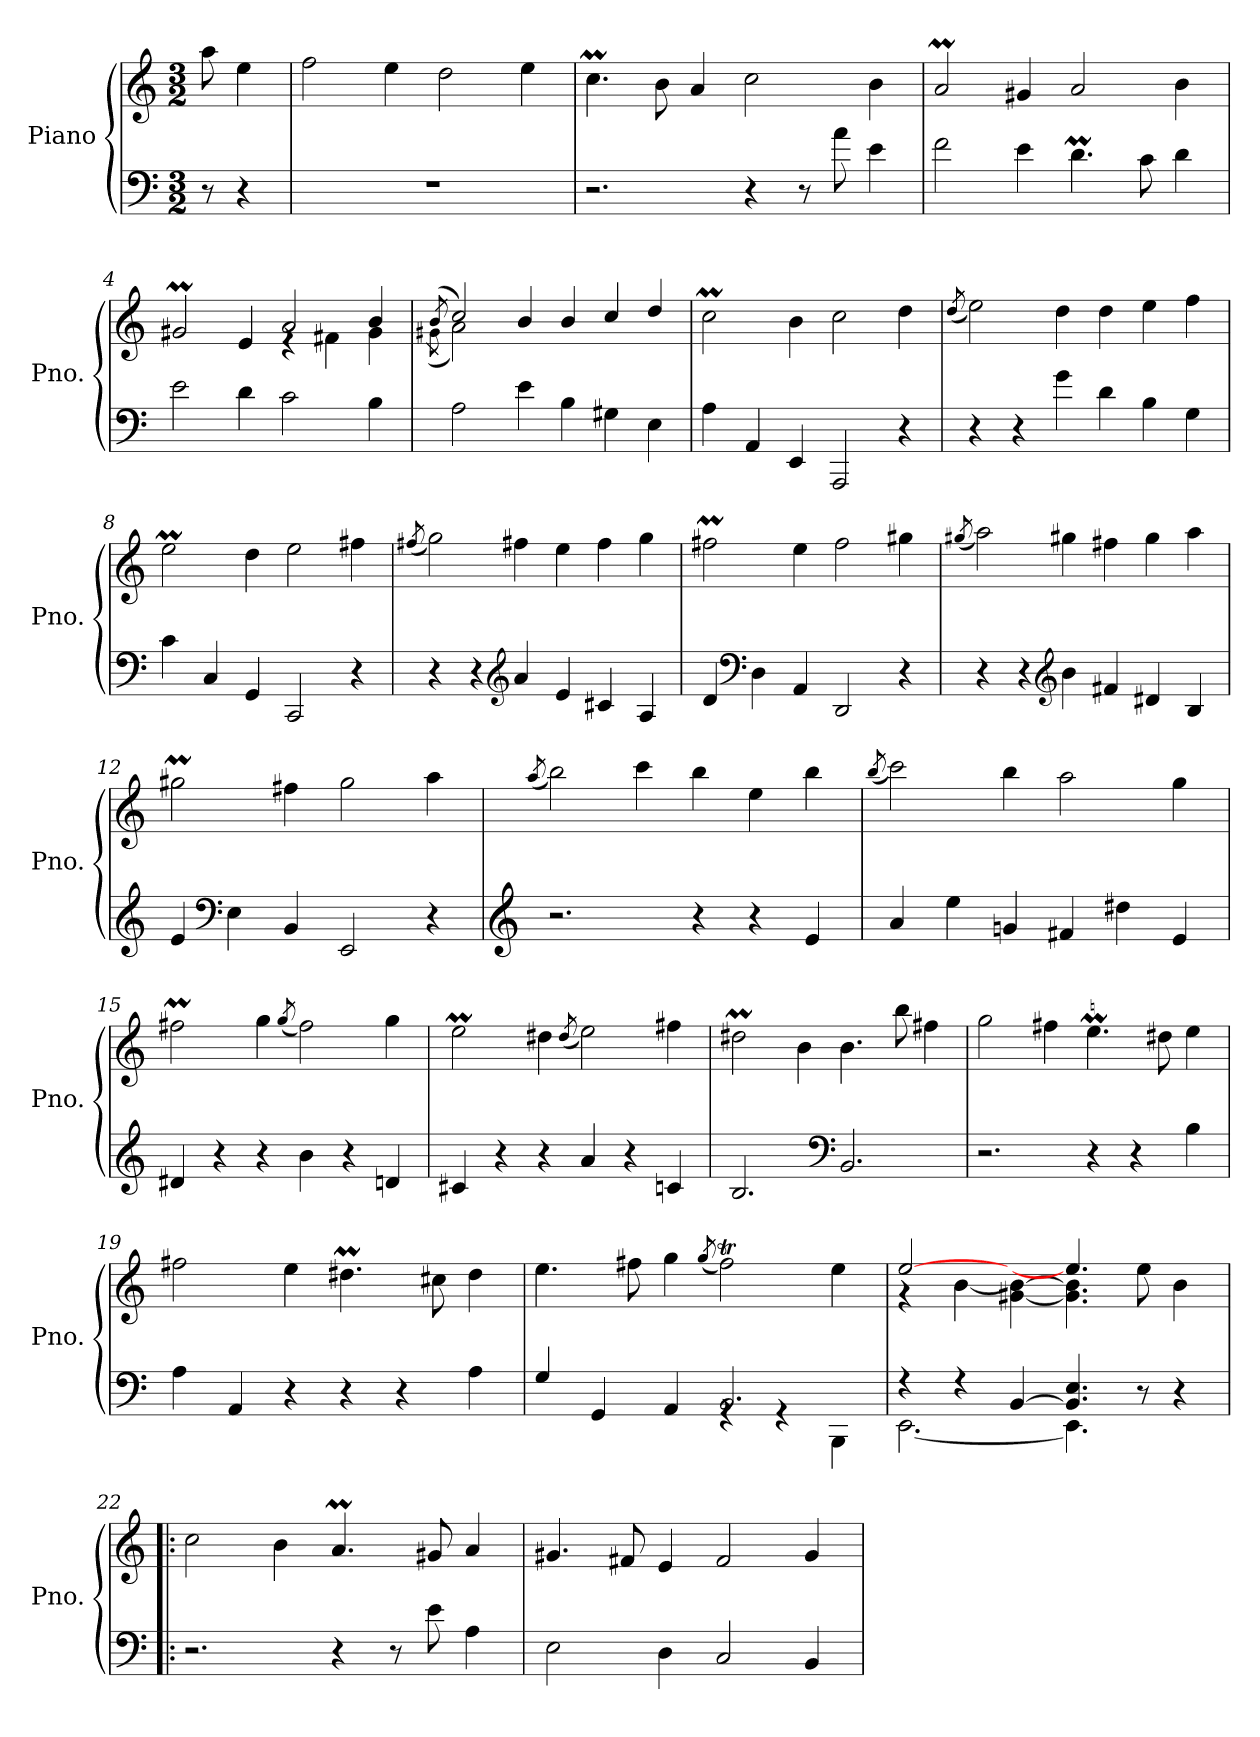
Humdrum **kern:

**kern	**kern
*part1	*part1
*staff2	*staff1
*I"Piano	*
*I'Pno.	*
*clefF4	*clefG2
*k[]	*k[]
*M3/2	*M3/2
*MM170	*MM170
=	=
8r	8aa\
4r	4ee\
=1	=1
1.r	2ff\
.	4ee\
.	2dd\
.	4ee\
=2	=2
2.r	4.ccM\
.	8b\
.	4a/
4r	2cc\
8r	.
8a\	.
4e\	4b\
=3	=3
2f\	2aM/
4e\	4g#X/
4.dM\	2a/
8c\	.
4d\	4b\
=4	=4
*	*^
2e\	2g#Xm/	2.ryy
4d\	4e/	.
2c\	2a/	4re
.	.	4f#X\
4B\	4b/	4g#\
!!LO:LB:g=z	!!
=5	=5	=5
.	(>8qb/	(<8qg#X\
2A\	2cc/)	2a\)
4e\	4b/	1ryy
4B\	4b/	.
4G#X\	4cc/	.
4E\	4dd/	.
*	*v	*v
=6	=6
4A\	2ccM\
4AA/	.
4EE/	4b\
2AAA/	2cc\
4r	4dd\
=7	=7
.	(<8qdd/
4r	2ee\)
4r	.
4g\	4dd\
4d\	4dd\
4B\	4ee\
4G\	4ff\
=8	=8
4c\	2eem\
4C/	.
4GG/	4dd\
2CC/	2ee\
4r	4ff#X\
=9	=9
.	(<8qff#X/
4r	2gg\)
4r	.
*clefG2	*
4a/	4ff#X\
4e/	4ee\
4c#X/	4ff#\
4A/	4gg\
!!LO:LB:g=z
=10	=10
4d/	2ff#Xm\
*clefF4	*
4D\	.
4AA/	4ee\
2DD/	2ff#\
4r	4gg#X\
=11	=11
.	(<8qgg#X/
4r	2aa\)
4r	.
*clefG2	*
4b\	4gg#X\
4f#X/	4ff#X\
4d#X/	4gg#\
4B/	4aa\
=12	=12
4e/	2gg#Xm\
*clefF4	*
4E\	.
4BB/	4ff#X\
2EE/	2gg#\
4r	4aa\
=13	=13
*clefG2	*
.	(<8qaa/
2.r	2bb\)
.	4ccc\
4r	4bb\
4r	4ee\
4e/	4bb\
=14	=14
.	(<8qbb/
4a/	2ccc\)
4ee\	.
4gn/	4bb\
4f#X/	2aa\
4dd#X\	.
4e/	4gg\
!!LO:LB:g=z
=15	=15
4d#X/	2ff#Xm\
4r	.
4r	4gg\
.	(<8qgg/
4b\	2ff#\)
4r	.
4dn/	4gg\
=16	=16
4c#X/	2eem\
4r	.
4r	4dd#X\
.	(<8qdd#/
4a/	2ee\)
4r	.
4cn/	4ff#X\
=17	=17
2.B/	2dd#Xm\
.	4b\
*clefF4	*
2.BB/	4.b\
.	8bb\
.	4ff#X\
=18	=18
2.r	2gg\
.	4ff#X\
4r	4.eem\
4r	.
.	8dd#X\
4B\	4ee\
=19	=19
4A\	2ff#X\
4AA/	.
4r	4ee\
4r	4.dd#Xm\
4r	.
.	8cc#X\
4A\	4dd#\
!!LO:LB:g=z
=20	=20
*^	*
4G/	2.ryy	4.ee\
4GG/	.	.
.	.	8ff#X\
4AA/	.	4gg\
.	.	(<8qgg/
2.BB/	4rGG	2ff#t\)
.	4rGG	.
.	4BBB\	4ee\
=21	=21	=21
*	*	*^
4r	[2.EE\	[2ee/	4r
4r	.	.	[4b\
[4BB/	.	[4g#X\ 4b\_	4ryy
4.BB/] 4.E/	4.EE\]	4.ee/]	4.g#\] 4.b\]
8r	4.ryy	8ee\	4.ryy
4r	.	4b\	.
*v	*v	*	*
*	*v	*v
=22!|:	=22!|:
2.r	2cc\
.	4b\
4r	4.aM/
8r	.
8e\	8g#X/
4A\	4a/
=23	=23
2E\	4.g#X/
.	8f#X/
4D\	4e/
2C/	2f#/
4BB/	4g#/
=	=
*-	*-
